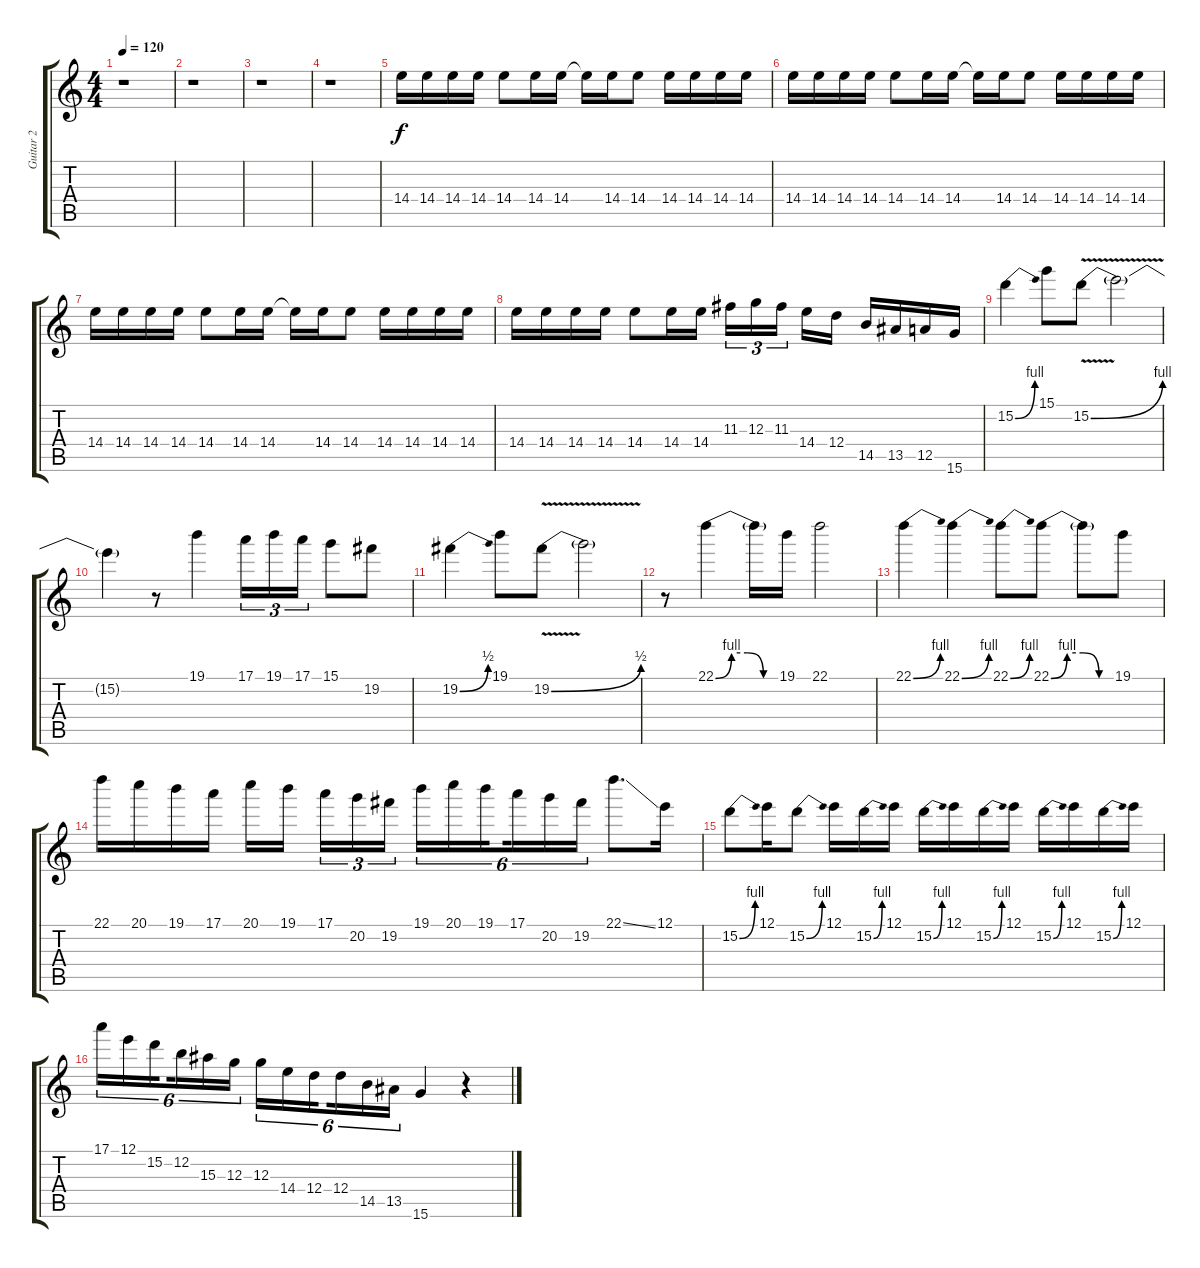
\track ("Guitar 2" "Guitar 2") {instrument distortionguitar}
\staff {score tabs}
\tuning (E4 B3 G3 D3 A2 E2) {hide}
\ts (4 4)
\tempo 120
\clef g2
\ks c
r.1{dy f instrument distortionguitar} |
r.1 |
r.1 |
r.1 |
14.4.16 14.4.16 14.4.16 14.4.16 14.4.8 14.4.16 14.4.16 14.4{t}.16 14.4.16 14.4.8 14.4.16 14.4.16 14.4.16 14.4.16 |
14.4.16 14.4.16 14.4.16 14.4.16 14.4.8 14.4.16 14.4.16 14.4{t}.16 14.4.16 14.4.8 14.4.16 14.4.16 14.4.16 14.4.16 |
14.4.16 14.4.16 14.4.16 14.4.16 14.4.8 14.4.16 14.4.16 14.4{t}.16 14.4.16 14.4.8 14.4.16 14.4.16 14.4.16 14.4.16 |
14.4.16 14.4.16 14.4.16 14.4.16 14.4.8 14.4.16 14.4.16 11.3.16{tu (3 2)} 12.3.16{tu (3 2)} 11.3.16{tu (3 2) beam splitsecondary} 14.4.16 12.4.16 14.5.16 13.5.16 12.5.16 15.6.16 |
15.2{be (bend 0 0 60 4)}.4 15.1.8 15.2{be (bend 0 0 60 4) v}.8 15.2{t}.2 |
15.2{t}.4 r.8 19.1.4 17.1.16{tu (3 2)} 19.1.16{tu (3 2)} 17.1.16{tu (3 2)} 15.1.8 19.2.8 |
19.2{be (bend 0 0 60 2)}.4 19.1.8 19.2{be (bend 0 0 60 2) v}.8 19.2{t}.2 |
r.8 22.1{be (custom 0 0 15 4 30 4 45 0 60 0)}.4 22.1{t}.16 19.1.16 22.1.2 |
22.1{be (bend 0 0 60 4)}.4 22.1{be (bend 0 0 60 4)}.4 22.1{be (bend 0 0 60 4)}.8 22.1{be (custom 0 0 15 4 30 4 45 0 60 0)}.8 22.1{t}.8 19.1.8 |
22.1.16 20.1.16 19.1.16 17.1.16 20.1.16 19.1.16{beam splitsecondary} 17.1.16{tu (3 2)} 20.2.16{tu (3 2)} 19.2.16{tu (3 2)} 19.1.16{tu (6 4)} 20.1.16{tu (6 4)} 19.1.16{tu (6 4) beam splitsecondary} 17.1.16{tu (6 4)} 20.2.16{tu (6 4)} 19.2.16{tu (6 4)} 22.1{ss}.8{d} 12.1.16 |
15.2{be (bend 0 0 60 4)}.8 12.1.16 15.2{be (bend 0 0 60 4)}.8 12.1.16 15.2{be (bend 0 0 60 4)}.16 12.1.16 15.2{be (bend 0 0 60 4)}.16 12.1.16 15.2{be (bend 0 0 60 4)}.16 12.1.16 15.2{be (bend 0 0 60 4)}.16 12.1.16 15.2{be (bend 0 0 60 4)}.16 12.1.16 |
17.1.16{tu (6 4)} 12.1.16{tu (6 4)} 15.2.16{tu (6 4) beam splitsecondary} 12.2.16{tu (6 4)} 15.3.16{tu (6 4)} 12.3.16{tu (6 4)} 12.3.16{tu (6 4)} 14.4.16{tu (6 4)} 12.4.16{tu (6 4) beam splitsecondary} 12.4.16{tu (6 4)} 14.5.16{tu (6 4)} 13.5.16{tu (6 4)} 15.6.4 r.4
